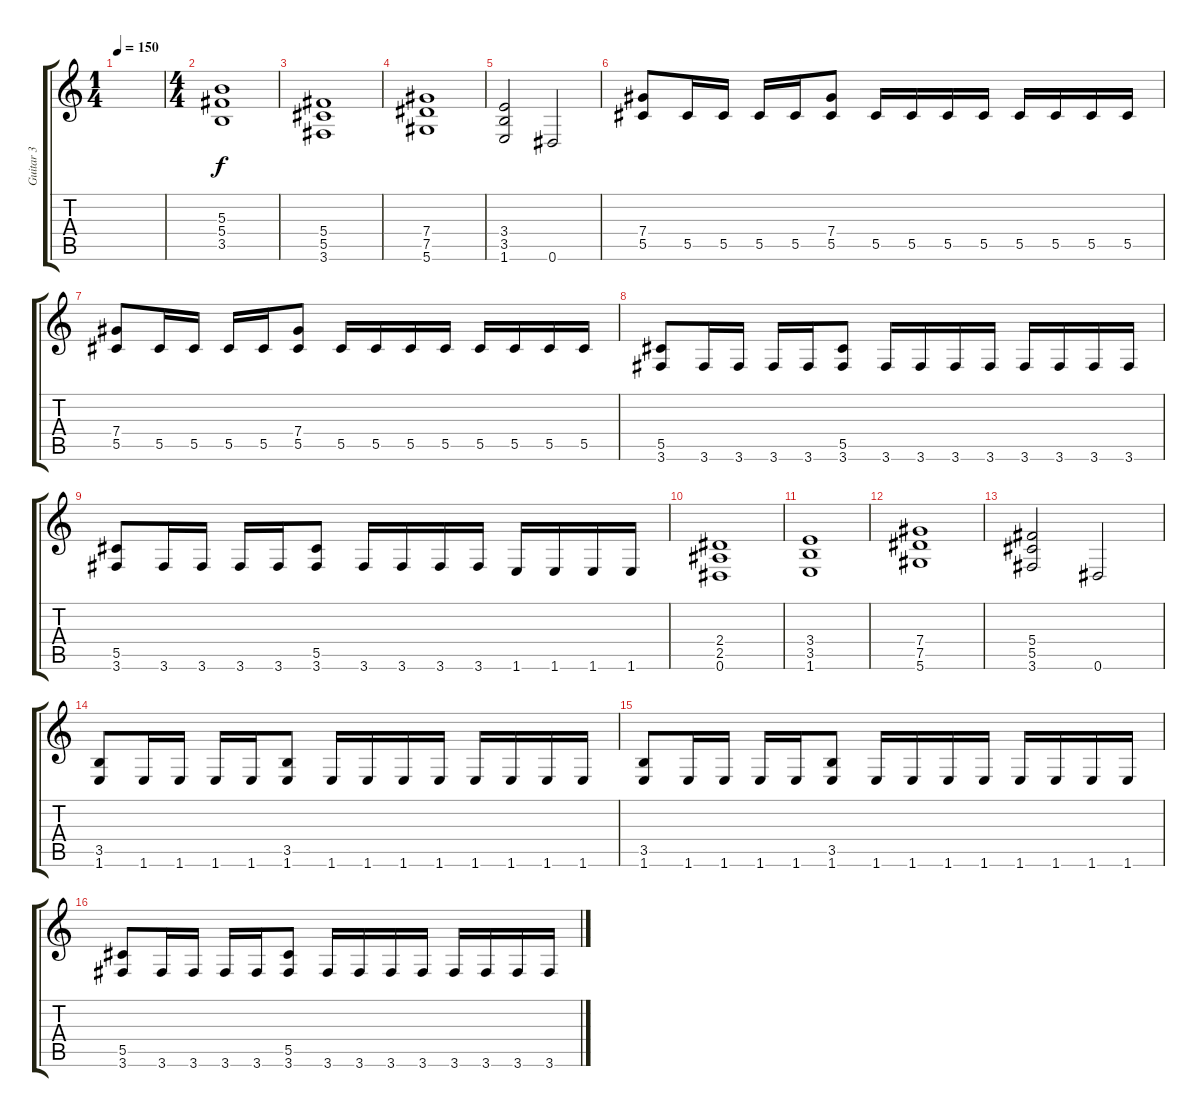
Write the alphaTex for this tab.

\track ("Guitar 3" "Guitar 3") {instrument distortionguitar}
\staff {score tabs}
\tuning (Eb4 Bb3 Gb3 Db3 Ab2 Eb2) {hide}
\ts (1 4)
\tempo 150
\clef g2
\ks c
|
\ts (4 4)
(5.3 5.4 3.5).1 |
(5.4 5.5 3.6).1 |
(7.4 7.5 5.6).1 |
(3.4 3.5 1.6).2 0.6.2 |
(7.4 5.5).8 5.5.16 5.5.16 5.5.16 5.5.16 (7.4 5.5).8 5.5.16 5.5.16 5.5.16 5.5.16 5.5.16 5.5.16 5.5.16 5.5.16 |
(7.4 5.5).8 5.5.16 5.5.16 5.5.16 5.5.16 (7.4 5.5).8 5.5.16 5.5.16 5.5.16 5.5.16 5.5.16 5.5.16 5.5.16 5.5.16 |
(5.5 3.6).8 3.6.16 3.6.16 3.6.16 3.6.16 (5.5 3.6).8 3.6.16 3.6.16 3.6.16 3.6.16 3.6.16 3.6.16 3.6.16 3.6.16 |
(5.5 3.6).8 3.6.16 3.6.16 3.6.16 3.6.16 (5.5 3.6).8 3.6.16 3.6.16 3.6.16 3.6.16 1.6.16 1.6.16 1.6.16 1.6.16 |
(2.4 2.5 0.6).1 |
(3.4 3.5 1.6).1 |
(7.4 7.5 5.6).1 |
(5.4 5.5 3.6).2 0.6.2 |
(3.5 1.6).8 1.6.16 1.6.16 1.6.16 1.6.16 (3.5 1.6).8 1.6.16 1.6.16 1.6.16 1.6.16 1.6.16 1.6.16 1.6.16 1.6.16 |
(3.5 1.6).8 1.6.16 1.6.16 1.6.16 1.6.16 (3.5 1.6).8 1.6.16 1.6.16 1.6.16 1.6.16 1.6.16 1.6.16 1.6.16 1.6.16 |
(5.5 3.6).8 3.6.16 3.6.16 3.6.16 3.6.16 (5.5 3.6).8 3.6.16 3.6.16 3.6.16 3.6.16 3.6.16 3.6.16 3.6.16 3.6.16
